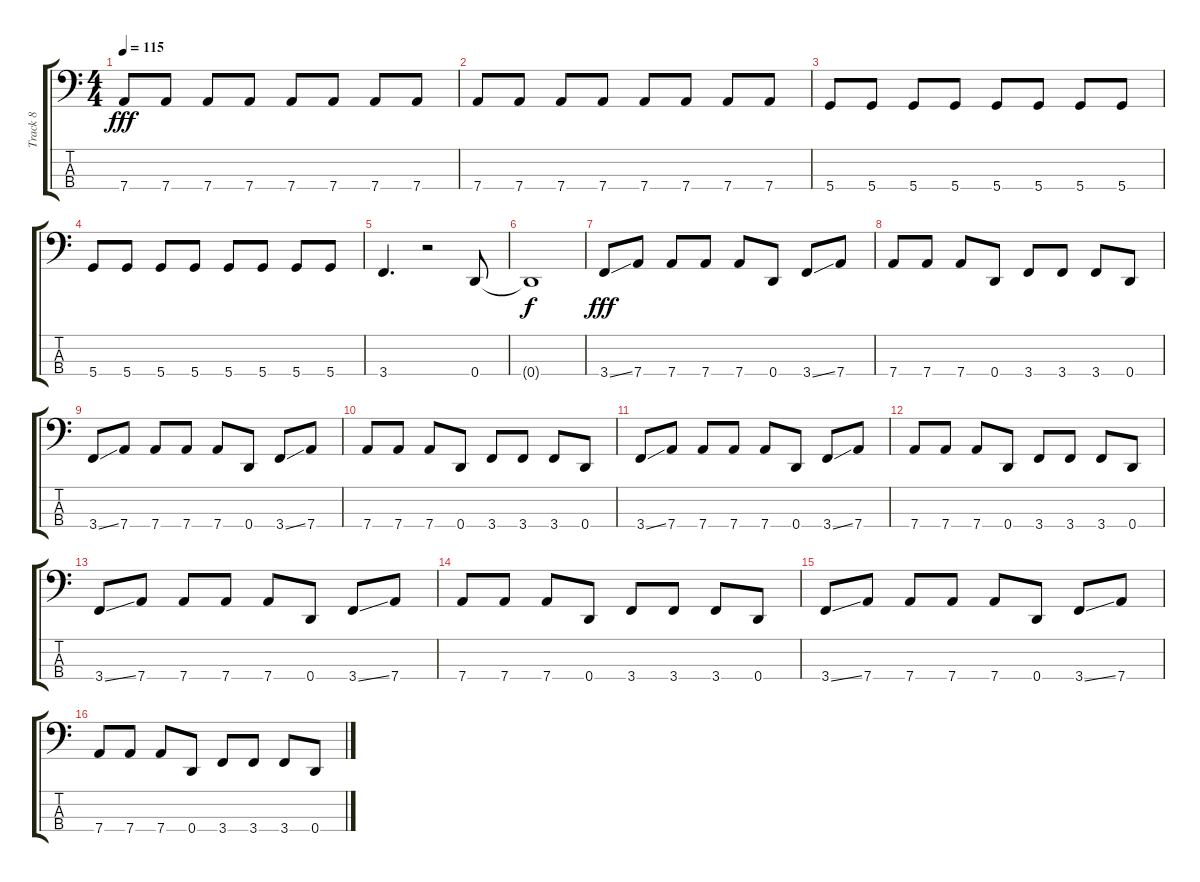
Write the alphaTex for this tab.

\track ("Track 8" "Track 8") {instrument electricbasspick}
\staff {score tabs}
\tuning (G2 D2 A1 D1) {hide}
\ts (4 4)
\tempo 115
\clef f4
\ks c
7.4.8{dy fff} 7.4.8 7.4.8 7.4.8 7.4.8 7.4.8 7.4.8 7.4.8 |
7.4.8 7.4.8 7.4.8 7.4.8 7.4.8 7.4.8 7.4.8 7.4.8 |
5.4.8 5.4.8 5.4.8 5.4.8 5.4.8 5.4.8 5.4.8 5.4.8 |
5.4.8 5.4.8 5.4.8 5.4.8 5.4.8 5.4.8 5.4.8 5.4.8 |
3.4.4{d} r.2 0.4.8 |
0.4{t}.1{dy f} |
3.4{ss}.8{dy fff} 7.4.8 7.4.8 7.4.8 7.4.8 0.4.8 3.4{ss}.8 7.4.8 |
7.4.8 7.4.8 7.4.8 0.4.8 3.4.8 3.4.8 3.4.8 0.4.8 |
3.4{ss}.8 7.4.8 7.4.8 7.4.8 7.4.8 0.4.8 3.4{ss}.8 7.4.8 |
7.4.8 7.4.8 7.4.8 0.4.8 3.4.8 3.4.8 3.4.8 0.4.8 |
3.4{ss}.8 7.4.8 7.4.8 7.4.8 7.4.8 0.4.8 3.4{ss}.8 7.4.8 |
7.4.8 7.4.8 7.4.8 0.4.8 3.4.8 3.4.8 3.4.8 0.4.8 |
3.4{ss}.8 7.4.8 7.4.8 7.4.8 7.4.8 0.4.8 3.4{ss}.8 7.4.8 |
7.4.8 7.4.8 7.4.8 0.4.8 3.4.8 3.4.8 3.4.8 0.4.8 |
3.4{ss}.8 7.4.8 7.4.8 7.4.8 7.4.8 0.4.8 3.4{ss}.8 7.4.8 |
7.4.8 7.4.8 7.4.8 0.4.8 3.4.8 3.4.8 3.4.8 0.4.8
